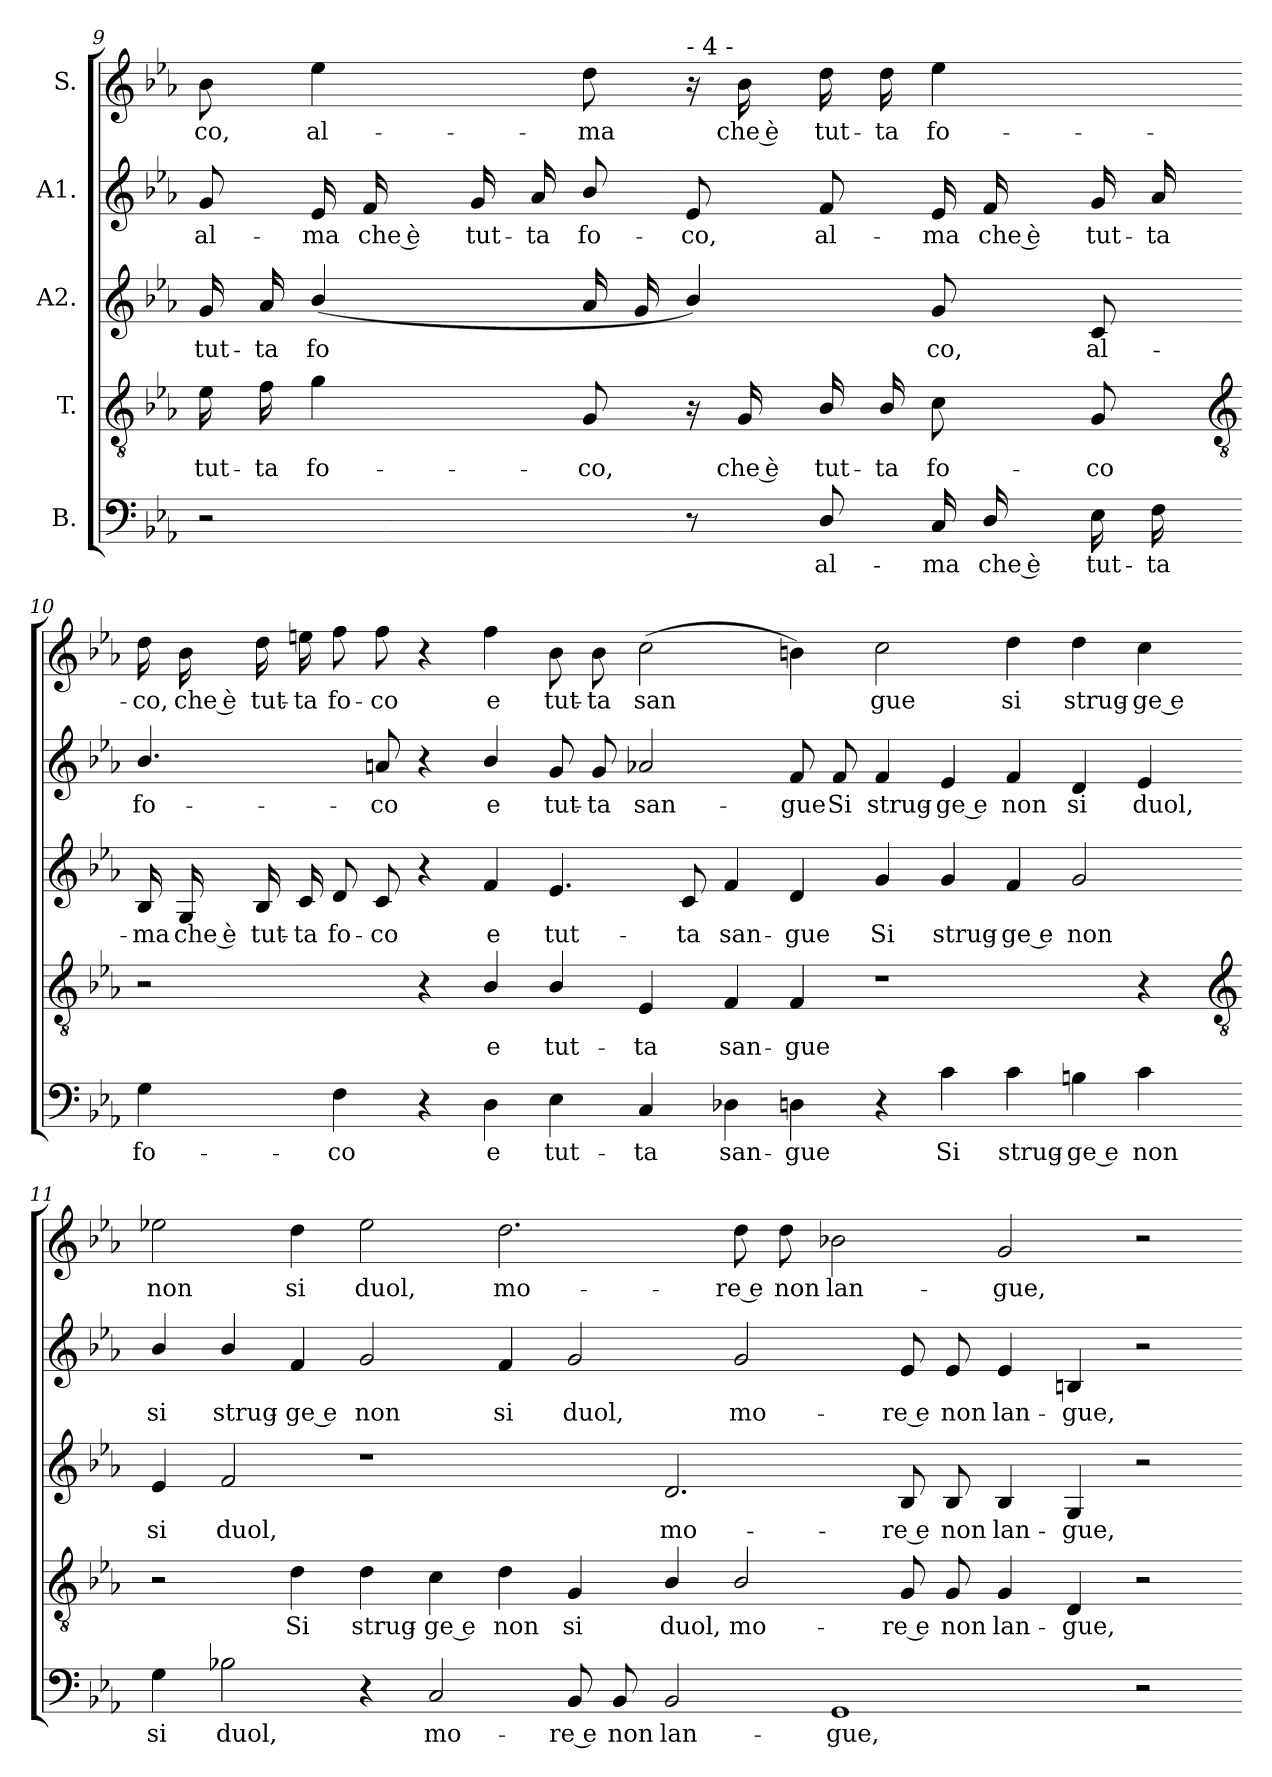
**kern	**text	**kern	**text	**kern	**text	**kern	**text	**kern	**text
*part5	*part5	*part4	*part4	*part3	*part3	*part2	*part2	*part1	*part1
*staff5	*staff5	*staff4	*staff4	*staff3	*staff3	*staff2	*staff2	*staff1	*staff1
*I"B.	*	*I"T.	*	*I"A2.	*	*I"A1.	*	*I"S.	*
!!LO:LB:g=z
*clefF4	*	*clefGv2	*	*clefG2	*	*clefG2	*	*clefG2	*
*k[b-e-a-]	*	*k[b-e-a-]	*	*k[b-e-a-]	*	*k[b-e-a-]	*	*k[b-e-a-]	*
*E-:	*	*E-:	*	*E-:	*	*E-:	*	*E-:	*
=9	=9	=9	=9	=9	=9	=9	=9	=9	=9
!	!	!	!LO:LY:b	!	!LO:LY:b	!	!LO:LY:b	!	!LO:LY:b
2r	.	16e-	tut-	16g	tut-	8g	al-	8b-	-co,
!	!	!	!LO:LY:b	!	!LO:LY:b	!	!	!	!
.	.	16f	-ta	16a-	-ta	.	.	.	.
!	!	!	!LO:LY:b	!	!LO:LY:b	!	!LO:LY:b	!	!LO:LY:b
.	.	4g	fo-	(<4b-/	fo	16e-	-ma	4ee-	al-
!	!	!	!	!	!	!	!LO:LY:b	!	!
.	.	.	.	.	.	16f	che è	.	.
!	!	!	!	!	!	!	!LO:LY:b	!	!
.	.	.	.	.	.	16g	tut-	.	.
!	!	!	!	!	!	!	!LO:LY:b	!	!
.	.	.	.	.	.	16a-	-ta	.	.
!	!	!	!LO:LY:b	!	!	!	!LO:LY:b	!	!LO:LY:b
.	.	8G	-co,	16a-	.	8b-/	fo-	8dd	-ma
.	.	.	.	16g	.	.	.	.	.
!	!	!	!	!	!	!	!	!LO:TX:a:t=- 4 -	!
!	!	!	!	!	!	!	!LO:LY:b	!	!
8r	.	16r	.	4b-/)	.	8e-	-co,	16r	.
!	!	!	!LO:LY:b	!	!	!	!	!	!LO:LY:b
.	.	16G	che è	.	.	.	.	16b-	che è
!	!LO:LY:b	!	!LO:LY:b	!	!	!	!LO:LY:b	!	!LO:LY:b
8D/	al-	16B-/	tut-	.	.	8f	al-	16dd	tut-
!	!	!	!LO:LY:b	!	!	!	!	!	!LO:LY:b
.	.	16B-/	-ta	.	.	.	.	16dd	-ta
!	!LO:LY:b	!	!LO:LY:b	!	!LO:LY:b	!	!LO:LY:b	!	!LO:LY:b
16C/	-ma	8c	fo-	8g	co,	16e-	-ma	4ee-	fo-
!	!LO:LY:b	!	!	!	!	!	!LO:LY:b	!	!
16D/	che è	.	.	.	.	16f	che è	.	.
!	!LO:LY:b	!	!LO:LY:b	!	!LO:LY:b	!	!LO:LY:b	!	!
16E-	tut-	8G	-co	8c	al-	16g	tut-	.	.
!	!LO:LY:b	!	!	!	!	!	!LO:LY:b	!	!
16F	-ta	.	.	.	.	16a-	-ta	.	.
!!LO:LB:g=z
=10-	=10-	=10-	=10-	=10-	=10-	=10-	=10-	=10-	=10-
*	*	*clefGv2	*	*	*	*	*	*	*
!	!LO:LY:b	!	!	!	!LO:LY:b	!	!LO:LY:b	!	!LO:LY:b
4G	fo-	2r	.	16B-	-ma	4.b-/	fo-	16dd	-co,
!	!	!	!	!	!LO:LY:b	!	!	!	!LO:LY:b
.	.	.	.	16G	che è	.	.	16b-	che è
!	!	!	!	!	!LO:LY:b	!	!	!	!LO:LY:b
.	.	.	.	16B-	tut-	.	.	16dd	tut-
!	!	!	!	!	!LO:LY:b	!	!	!	!LO:LY:b
.	.	.	.	16c	-ta	.	.	16een	-ta
!	!LO:LY:b	!	!	!	!LO:LY:b	!	!	!	!LO:LY:b
4F	-co	.	.	8d	fo-	.	.	8ff	fo-
!	!	!	!	!	!LO:LY:b	!	!LO:LY:b	!	!LO:LY:b
.	.	.	.	8c	-co	8an	-co	8ff	-co
4r	.	4r	.	4r	.	4r	.	4r	.
!	!LO:LY:b	!	!LO:LY:b	!	!LO:LY:b	!	!LO:LY:b	!	!LO:LY:b
4D	e	4B-/	e	4f	e	4b-/	e	4ff	e
!	!LO:LY:b	!	!LO:LY:b	!	!LO:LY:b	!	!LO:LY:b	!	!LO:LY:b
4E-	tut-	4B-/	tut-	4.e-	tut-	8g	tut-	8b-	tut-
!	!	!	!	!	!	!	!LO:LY:b	!	!LO:LY:b
.	.	.	.	.	.	8g	-ta	8b-	-ta
!	!LO:LY:b	!	!LO:LY:b	!	!	!	!LO:LY:b	!	!LO:LY:b
4C	-ta	4E-	-ta	.	.	2a-X	san-	(>2cc	san
!	!	!	!	!	!LO:LY:b	!	!	!	!
.	.	.	.	8c	-ta	.	.	.	.
!	!LO:LY:b	!	!LO:LY:b	!	!LO:LY:b	!	!	!	!
4D-X	san-	4F	san-	4f	san-	.	.	.	.
!	!LO:LY:b	!	!LO:LY:b	!	!LO:LY:b	!	!LO:LY:b	!	!
4Dn	-gue	4F	-gue	4d	-gue	8f	-gue	4bn)	.
!	!	!	!	!	!	!	!LO:LY:b	!	!
.	.	.	.	.	.	8f	Si	.	.
!	!	!	!	!	!LO:LY:b	!	!LO:LY:b	!	!LO:LY:b
4r	.	1r	.	4g	Si	4f	strug-	2cc	gue
!	!LO:LY:b	!	!	!	!LO:LY:b	!	!LO:LY:b	!	!
4c	Si	.	.	4g	strug-	4e-	-ge e	.	.
!	!LO:LY:b	!	!	!	!LO:LY:b	!	!LO:LY:b	!	!LO:LY:b
4c	strug-	.	.	4f	-ge e	4f	non	4dd	si
!	!LO:LY:b	!	!	!	!LO:LY:b	!	!LO:LY:b	!	!LO:LY:b
4Bn	-ge e	.	.	2g	non	4d	si	4dd	strug-
!	!LO:LY:b	!	!	!	!	!	!LO:LY:b	!	!LO:LY:b
4c	non	4r	.	.	.	4e-	duol,	4cc	-ge e
!!LO:LB:g=z
=11-	=11-	=11-	=11-	=11-	=11-	=11-	=11-	=11-	=11-
*	*	*clefGv2	*	*	*	*	*	*	*
!	!LO:LY:b	!	!	!	!LO:LY:b	!	!LO:LY:b	!	!LO:LY:b
4G	si	2r	.	4e-	si	4b-/	si	2ee-	non
!	!LO:LY:b	!	!	!	!LO:LY:b	!	!LO:LY:b	!	!
2B-X	duol,	.	.	2f	duol,	4b-/	strug-	.	.
!	!	!	!LO:LY:b	!	!	!	!LO:LY:b	!	!LO:LY:b
.	.	4d	Si	.	.	4f	-ge e	4dd	si
!	!	!	!LO:LY:b	!	!	!	!LO:LY:b	!	!LO:LY:b
4r	.	4d	strug-	1r	.	2g	non	2ee-	duol,
!	!LO:LY:b	!	!LO:LY:b	!	!	!	!	!	!
2C	mo-	4c	-ge e	.	.	.	.	.	.
!	!	!	!LO:LY:b	!	!	!	!LO:LY:b	!	!LO:LY:b
.	.	4d	non	.	.	4f	si	2.dd	mo-
!	!LO:LY:b	!	!LO:LY:b	!	!	!	!LO:LY:b	!	!
8BB-	-re e	4G	si	.	.	2g	duol,	.	.
!	!LO:LY:b	!	!	!	!	!	!	!	!
8BB-	non	.	.	.	.	.	.	.	.
!	!LO:LY:b	!	!LO:LY:b	!	!LO:LY:b	!	!	!	!
2BB-	lan-	4B-/	duol,	2.d	mo-	.	.	.	.
!	!	!	!LO:LY:b	!	!	!	!LO:LY:b	!	!LO:LY:b
.	.	2B-/	mo-	.	.	2g	mo-	8dd	-re e
!	!	!	!	!	!	!	!	!	!LO:LY:b
.	.	.	.	.	.	.	.	8dd	non
!	!LO:LY:b	!	!	!	!	!	!	!	!LO:LY:b
1GG	-gue,	.	.	.	.	.	.	2b-	lan-
!	!	!	!LO:LY:b	!	!LO:LY:b	!	!LO:LY:b	!	!
.	.	8G	-re e	8B-	-re e	8e-	-re e	.	.
!	!	!	!LO:LY:b	!	!LO:LY:b	!	!LO:LY:b	!	!
.	.	8G	non	8B-	non	8e-	non	.	.
!	!	!	!LO:LY:b	!	!LO:LY:b	!	!LO:LY:b	!	!LO:LY:b
.	.	4G	lan-	4B-/	lan-	4e-	lan-	2g	-gue,
!	!	!	!LO:LY:b	!	!LO:LY:b	!	!LO:LY:b	!	!
.	.	4D	-gue,	4G	-gue,	4Bn	-gue,	.	.
2r	.	2r	.	2r	.	2r	.	2r	.
=-	=-	=-	=-	=-	=-	=-	=-	=-	=-
*-	*-	*-	*-	*-	*-	*-	*-	*-	*-
